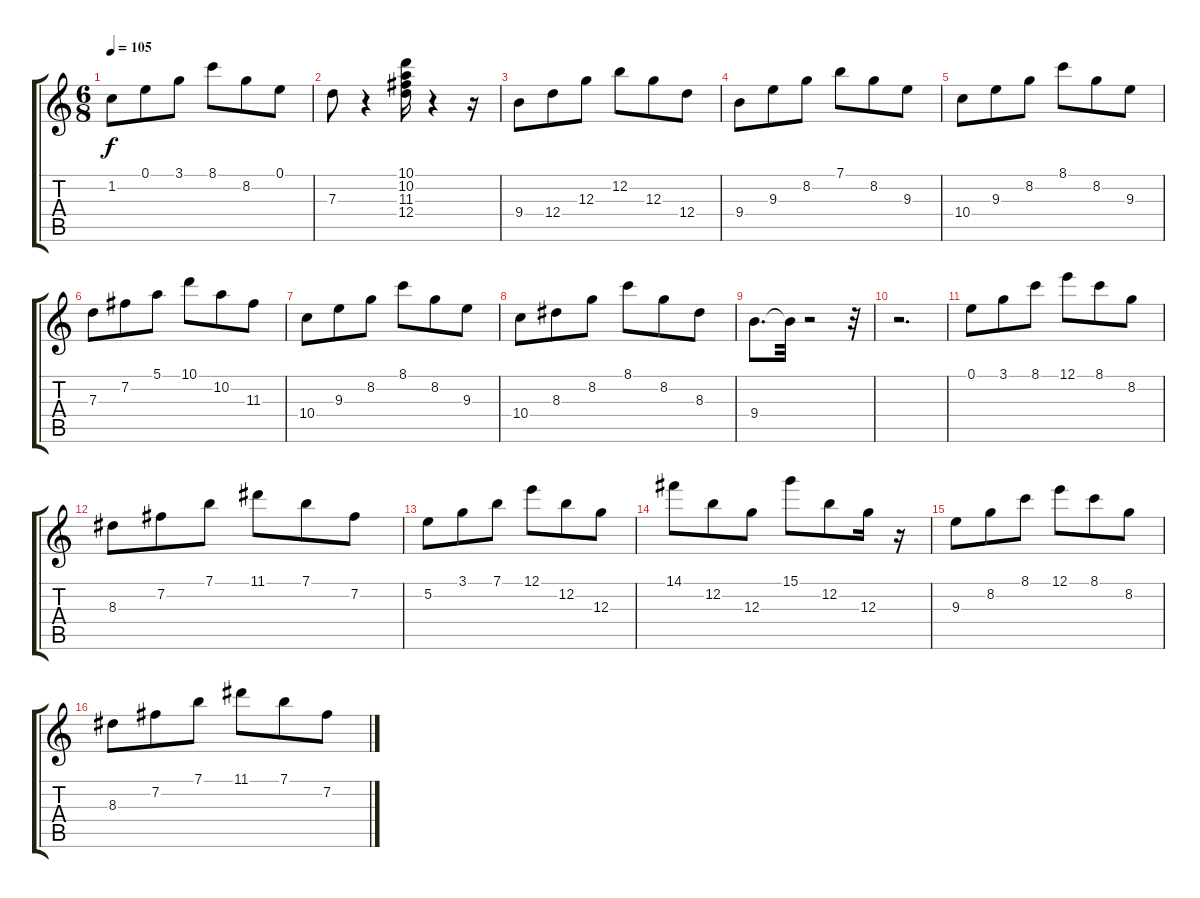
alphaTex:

\track "" {instrument electricbassfinger}
\staff {score tabs}
\tuning (E4 B3 G3 D3 A2 E2) {hide}
\ts (6 8)
\tempo 105
\clef g2
\ks c
1.2.8{dy f} 0.1.8 3.1.8 8.1.8 8.2.8 0.1.8 |
7.3.8 r.4 (10.1 10.2 11.3 12.4).16 r.4 r.16 |
9.4.8 12.4.8 12.3.8 12.2.8 12.3.8 12.4.8 |
9.4.8 9.3.8 8.2.8 7.1.8 8.2.8 9.3.8 |
10.4.8 9.3.8 8.2.8 8.1.8 8.2.8 9.3.8 |
7.3.8 7.2.8 5.1.8 10.1.8 10.2.8 11.3.8 |
10.4.8 9.3.8 8.2.8 8.1.8 8.2.8 9.3.8 |
10.4.8 8.3.8 8.2.8 8.1.8 8.2.8 8.3.8 |
9.4.8{d} 9.4{t}.32 r.2 r.32 |
r.2{d} |
0.1.8 3.1.8 8.1.8 12.1.8 8.1.8 8.2.8 |
8.3.8 7.2.8 7.1.8 11.1.8 7.1.8 7.2.8 |
5.2.8 3.1.8 7.1.8 12.1.8 12.2.8 12.3.8 |
14.1.8 12.2.8 12.3.8 15.1.8 12.2.8 12.3.16 r.16 |
9.3.8 8.2.8 8.1.8 12.1.8 8.1.8 8.2.8 |
8.3.8 7.2.8 7.1.8 11.1.8 7.1.8 7.2.8
